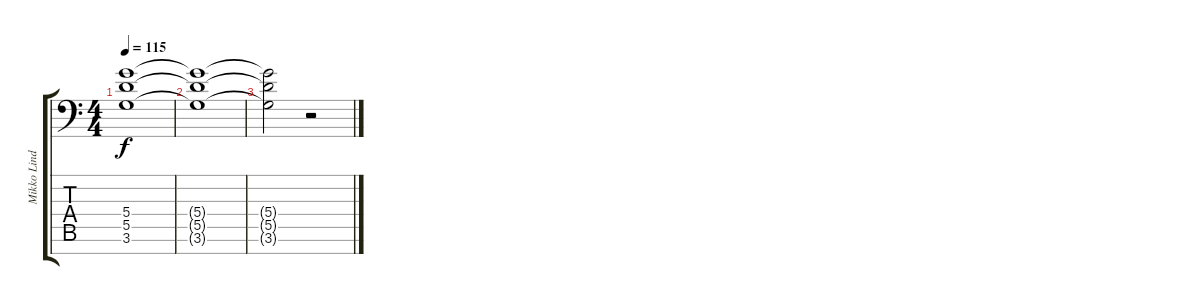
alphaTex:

\track ("Mikko Lindström" "Mikko Lind") {instrument acousticguitarsteel}
\staff {score tabs}
\tuning (E4 B3 G3 D3 A2 E2 A1) {hide}
\ts (4 4)
\tempo 115
\clef f4
\ks c
(5.4 5.5 3.6).1{dy f} |
(5.4{t} 5.5{t} 3.6{t}).1 |
(5.4{t} 5.5{t} 3.6{t}).2 r.2
